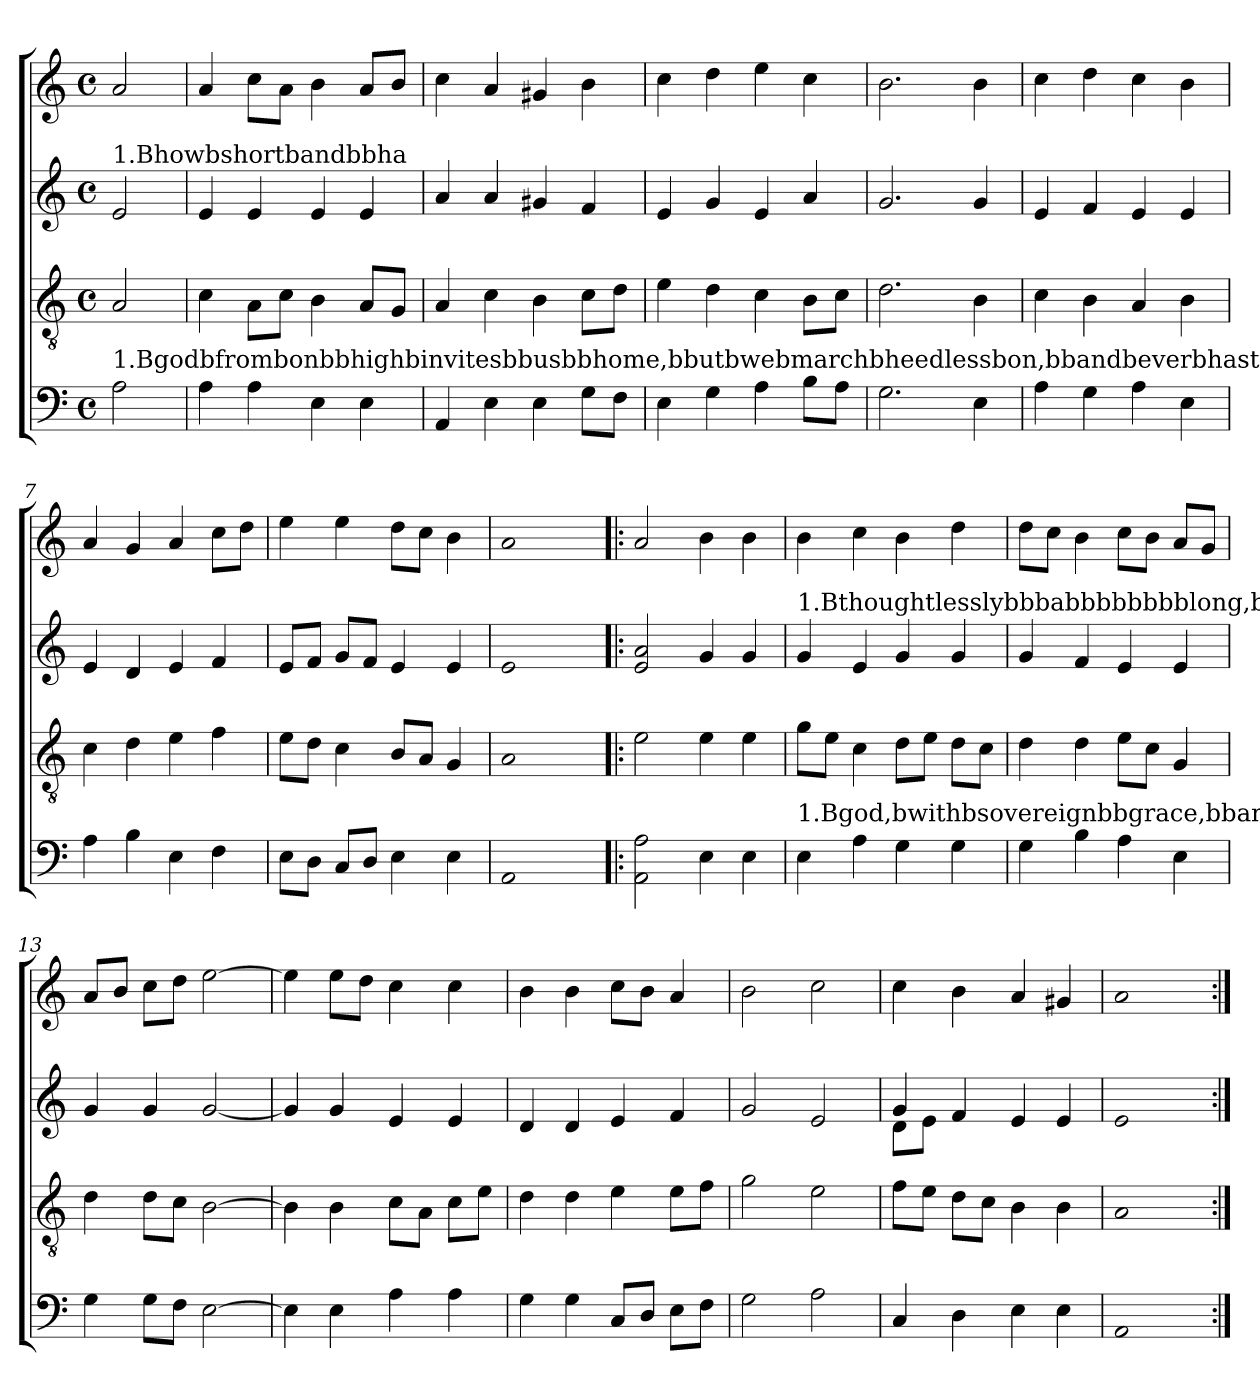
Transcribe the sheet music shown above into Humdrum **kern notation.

**kern	**kern	**kern	**kern
*part4	*part3	*part2	*part1
*staff4	*staff3	*staff2	*staff1
*clefF4	*clefGv2	*clefG2	*clefG2
*k[]	*k[]	*k[]	*k[]
*C:	*C:	*C:	*C:
*M4/4	*M4/4	*M4/4	*M4/4
*met(c)	*met(c)	*met(c)	*met(c)
=1	=1	=1	=1
!	!	!LO:TX:a:t=1.Bhowbshortbandbbha	!
!LO:TX:a:t=1.Bgodbfrombonbbhighbinvitesbbusbbhome,bbutbwebmarchbheedlessbon,bbandbeverbhast'ningbtobthebtomb,bstoopbdownwardsbasbwebrun.Bbbbbbbdrawbus,bob	!	!	!
!LO:N:head=open	!LO:N:head=open	!LO:N:head=open	!LO:N:head=open
2A\	2A/	2e/	2a/
=2	=2	=2	=2
!LO:N:head=solid	!LO:N:head=solid	!LO:N:head=solid	!LO:N:head=solid
4A\	4c\	4e/	4a/
!LO:N:head=solid	!LO:N:head=solid	!LO:N:head=solid	!LO:N:head=solid
4A\	8A\L	4e/	8cc\L
!	!LO:N:head=solid	!	!LO:N:head=solid
.	8c\J	.	8a\J
!LO:N:head=solid	!LO:N:head=solid	!LO:N:head=solid	!LO:N:head=solid
4E\	4B\	4e/	4b\
!LO:N:head=solid	!LO:N:head=solid	!LO:N:head=solid	!LO:N:head=solid
4E\	8A/L	4e/	8a/L
!	!	!	!LO:N:head=solid
.	8G/J	.	8b/J
=3	=3	=3	=3
!LO:N:head=solid	!LO:N:head=solid	!LO:N:head=solid	!LO:N:head=solid
4AA/	4A/	4a/	4cc\
!LO:N:head=solid	!LO:N:head=solid	!LO:N:head=solid	!LO:N:head=solid
4E\	4c\	4a/	4a/
!LO:N:head=solid	!LO:N:head=solid	!	!
4E\	4B\	4g#X/	4g#X/
!	!LO:N:head=solid	!LO:N:head=solid	!LO:N:head=solid
8G\L	8c\L	4f/	4b\
!LO:N:head=solid	!	!	!
8F\J	8d\J	.	.
=4	=4	=4	=4
!LO:N:head=solid	!LO:N:head=solid	!LO:N:head=solid	!LO:N:head=solid
4E\	4e\	4e/	4cc\
4G\	4d\	4g/	4dd\
!LO:N:head=solid	!LO:N:head=solid	!LO:N:head=solid	!LO:N:head=solid
4A\	4c\	4e/	4ee\
!LO:N:head=solid	!LO:N:head=solid	!LO:N:head=solid	!LO:N:head=solid
8B\L	8B\L	4a/	4cc\
!LO:N:head=solid	!LO:N:head=solid	!	!
8A\J	8c\J	.	.
=5	=5	=5	=5
!	!	!	!LO:N:head=open
2.G\	2.d\	2.g/	2.b>\
!LO:N:head=solid	!LO:N:head=solid	!	!LO:N:head=solid
4E\	4B\	4g/	4b\
=6	=6	=6	=6
!LO:N:head=solid	!LO:N:head=solid	!LO:N:head=solid	!LO:N:head=solid
4A\	4c\	4e/	4cc\
!	!LO:N:head=solid	!LO:N:head=solid	!
4G\	4B\	4f/	4dd\
!LO:N:head=solid	!LO:N:head=solid	!LO:N:head=solid	!LO:N:head=solid
4A\	4A/	4e/	4cc\
!LO:N:head=solid	!LO:N:head=solid	!LO:N:head=solid	!LO:N:head=solid
4E\	4B\	4e/	4b\
=7	=7	=7	=7
!LO:N:head=solid	!LO:N:head=solid	!LO:N:head=solid	!LO:N:head=solid
4A\	4c\	4e/	4a/
!LO:N:head=solid	!	!	!
4B\	4d\	4d/	4g/
!LO:N:head=solid	!LO:N:head=solid	!LO:N:head=solid	!LO:N:head=solid
4E\	4e\	4e/	4a/
!LO:N:head=solid	!LO:N:head=solid	!LO:N:head=solid	!LO:N:head=solid
4F\	4f\	4f/	8cc\L
.	.	.	8dd\J
=8	=8	=8	=8
!LO:N:head=solid	!LO:N:head=solid	!LO:N:head=solid	!LO:N:head=solid
8E\L	8e\L	8e/L	4ee\
!	!	!LO:N:head=solid	!
8D\J	8d\J	8f/J	.
!LO:N:head=solid	!LO:N:head=solid	!	!LO:N:head=solid
8C/L	4c\	8g/L	4ee\
!	!	!LO:N:head=solid	!
8D/J	.	8f/J	.
!LO:N:head=solid	!LO:N:head=solid	!LO:N:head=solid	!
4E\	8B/L	4e/	8dd\L
!	!LO:N:head=solid	!	!LO:N:head=solid
.	8A/J	.	8cc\J
!LO:N:head=solid	!	!LO:N:head=solid	!LO:N:head=solid
4E\	4G/	4e/	4b\
=9	=9	=9	=9
!LO:N:head=open	!LO:N:head=open	!LO:N:head=open	!LO:N:head=open
1AA	1A	1e	1a
=10!|:	=10!|:	=10!|:	=10!|:
!LO:N:n=1:head=open	!	!	!
!LO:N:n=2:head=open	!LO:N:head=open	!LO:N:n=1:head=open	!
!	!	!LO:N:n=2:head=open	!LO:N:head=open
2AA\ 2A\	2e\	2e/ 2a/	2a</
!LO:N:head=solid	!LO:N:head=solid	!	!LO:N:head=solid
4E\	4e\	4g/	4b\
!LO:N:head=solid	!LO:N:head=solid	!	!LO:N:head=solid
4E\	4e\	4g/	4b\
!!LO:LB:g=z
=11	=11	=11	=11
!	!	!LO:TX:a:t=1.Bthoughtlesslybbbabbbbbbbblong,bbwith-outbbbbabbbbbbbbbbmoment'sbstay;b----bbbbbiustbbblikebbbbabbbbbbbbbbbsto-rybbbbborbbbbbbabbbbbbbbsongbbbwebbbbpassbbbourbbbblivesbbabbbbbway.	!
!LO:TX:a:t=1.Bgod,bwithbsovereignbbgrace,bbandbbliftbbbbourbthoughtsbonbhigh,bbbbbbbbbbbthatbbbbwebbbbbmaybbbendbbthisbmortalbbbrace,bbbbandbbbbbseebbbbbsalbbvabbtionbbbnigh.	!	!	!
!LO:N:head=solid	!	!	!LO:N:head=solid
4E\	8g\L	4g/	4b\
!	!LO:N:head=solid	!	!
.	8e\J	.	.
!LO:N:head=solid	!LO:N:head=solid	!LO:N:head=solid	!LO:N:head=solid
4A\	4c\	4e/	4cc\
!	!	!	!LO:N:head=solid
4G\	8d\L	4g/	4b\
!	!LO:N:head=solid	!	!
.	8e\J	.	.
4G\	8d\L	4g/	4dd\
!	!LO:N:head=solid	!	!
.	8c\J	.	.
=12	=12	=12	=12
4G\	4d\	4g/	8dd\L
!	!	!	!LO:N:head=solid
.	.	.	8cc\J
!LO:N:head=solid	!	!LO:N:head=solid	!LO:N:head=solid
4B\	4d\	4f/	4b\
!LO:N:head=solid	!LO:N:head=solid	!LO:N:head=solid	!LO:N:head=solid
4A\	8e\L	4e/	8cc\L
!	!LO:N:head=solid	!	!LO:N:head=solid
.	8c\J	.	8b\J
!LO:N:head=solid	!	!LO:N:head=solid	!LO:N:head=solid
4E\	4G/	4e/	8a/L
.	.	.	8g/J
=13	=13	=13	=13
!	!	!	!LO:N:head=solid
4G\	4d\	4g/	8a/L
!	!	!	!LO:N:head=solid
.	.	.	8b/J
!	!	!	!LO:N:head=solid
8G\L	8d\L	4g/	8cc\L
!LO:N:head=solid	!LO:N:head=solid	!	!
8F\J	8c\J	.	8dd\J
!LO:N:head=open	!LO:N:head=open	!	!LO:N:head=open
[>2E\	[>2B\	[<2g/	[>2ee\
=14	=14	=14	=14
!LO:N:head=solid	!LO:N:head=solid	!	!LO:N:head=solid
4E\]	4B\]	4g/]	4ee\]
!LO:N:head=solid	!LO:N:head=solid	!	!LO:N:head=solid
4E\	4B\	4g/	8ee\L
.	.	.	8dd\J
!LO:N:head=solid	!LO:N:head=solid	!LO:N:head=solid	!LO:N:head=solid
4A\	8c\L	4e/	4cc\
!	!LO:N:head=solid	!	!
.	8A\J	.	.
!LO:N:head=solid	!LO:N:head=solid	!LO:N:head=solid	!LO:N:head=solid
4A\	8c\L	4e/	4cc\
!	!LO:N:head=solid	!	!
.	8e\J	.	.
=15	=15	=15	=15
!	!	!	!LO:N:head=solid
4G\	4d\	4d/	4b>\
!	!	!	!LO:N:head=solid
4G\	4d\	4d/	4b\
!LO:N:head=solid	!LO:N:head=solid	!LO:N:head=solid	!LO:N:head=solid
8C/L	4e\	4e/	8cc\L
!	!	!	!LO:N:head=solid
8D/J	.	.	8b\J
!LO:N:head=solid	!LO:N:head=solid	!LO:N:head=solid	!LO:N:head=solid
8E\L	8e\L	4f/	4a/
!LO:N:head=solid	!LO:N:head=solid	!	!
8F\J	8f\J	.	.
=16	=16	=16	=16
!	!	!	!LO:N:head=open
2G\	2g\	2g/	2b\
!LO:N:head=open	!LO:N:head=open	!LO:N:head=open	!
2A\	2e\	2e/	2cc\
=17	=17	=17	=17
!LO:N:head=solid	!LO:N:head=solid	!	!LO:N:head=solid
*	*	*^	*
4C/	8f\L	4g/	8d\L	4cc\
!	!LO:N:head=solid	!	!LO:N:head=solid	!
.	8e\J	.	8e\J	.
!	!	!LO:N:head=solid	!	!LO:N:head=solid
4D\	8d\L	4f/	2.ryy	4b\
!	!LO:N:head=solid	!	!	!
.	8c\J	.	.	.
!LO:N:head=solid	!LO:N:head=solid	!LO:N:head=solid	!	!LO:N:head=solid
4E\	4B\	4e/	.	4a/
!LO:N:head=solid	!LO:N:head=solid	!LO:N:head=solid	!	!
4E\	4B\	4e/	.	4g#X/
*	*	*v	*v	*
=18	=18	=18	=18
!LO:N:head=open	!LO:N:head=open	!LO:N:head=open	!LO:N:head=open
1AA	1A	1e	1a
=:|!	=:|!	=:|!	=:|!
*-	*-	*-	*-
